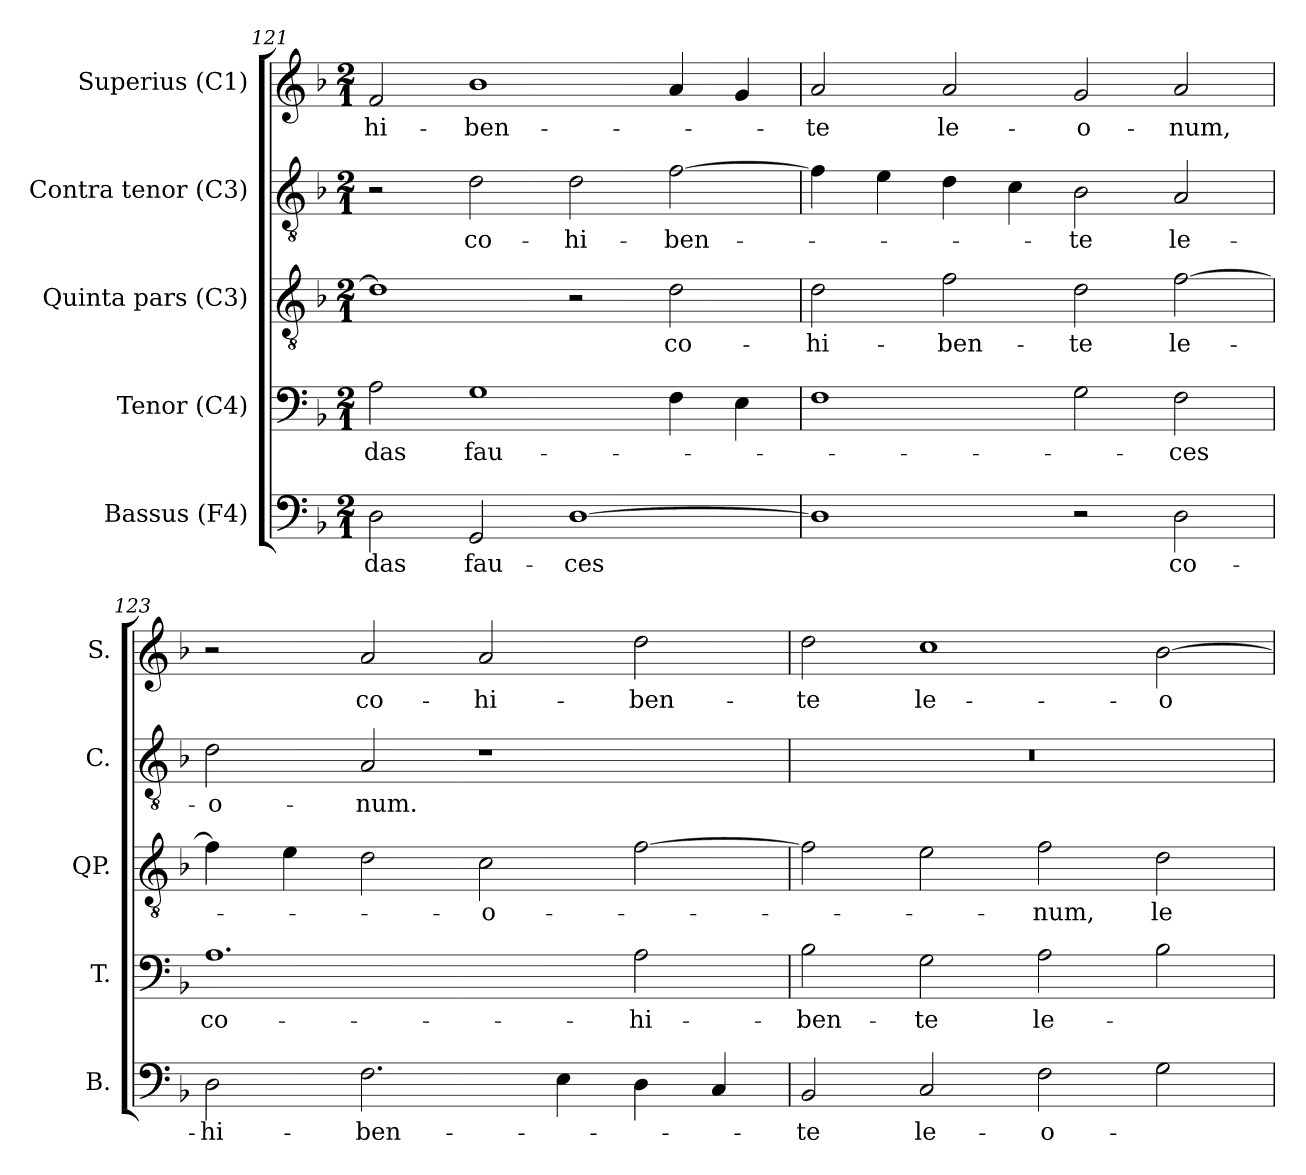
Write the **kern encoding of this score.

**kern	**text	**kern	**text	**kern	**text	**kern	**text	**kern	**text
*part5	*part5	*part4	*part4	*part3	*part3	*part2	*part2	*part1	*part1
*staff5	*staff5	*staff4	*staff4	*staff3	*staff3	*staff2	*staff2	*staff1	*staff1
*I"Bassus (F4)	*	*I"Tenor (C4)	*	*I"Quinta pars (C3)	*	*I"Contra tenor (C3)	*	*I"Superius (C1)	*
*I'B.	*	*I'T.	*	*I'QP.	*	*I'C.	*	*I'S.	*
*clefF4	*	*clefF4	*	*clefGv2	*	*clefGv2	*	*clefG2	*
*	*	*ITrd7c12	*	*ITrd7c12	*	*ITrd7c12	*	*	*
*k[b-]	*	*k[b-]	*	*k[b-]	*	*k[b-]	*	*k[b-]	*
*F:	*	*F:	*	*F:	*	*F:	*	*F:	*
*M2/1	*	*M2/1	*	*M2/1	*	*M2/1	*	*M2/1	*
=121	=121	=121	=121	=121	=121	=121	=121	=121	=121
!	!LO:LY:b:color=#000000	!	!	!	!	!	!	!	!
!	!	!	!LO:LY:b:color=#000000	!	!	!	!	!	!
!	!	!	!	!	!	!	!	!	!LO:LY:b:color=#000000
2Di\	-das	2AAi\	-das	1Di]	.	2r	.	2fi/	-hi-
!	!LO:LY:b:color=#000000	!	!	!	!	!	!	!	!
!	!	!	!LO:LY:b:color=#000000	!	!	!	!	!	!
!	!	!	!	!	!	!	!LO:LY:b:color=#000000	!	!
!	!	!	!	!	!	!	!	!	!LO:LY:b:color=#000000
2GGi/	fau-	1GGi	fau-	.	.	2Di\	co-	1b-i	-ben-
!	!LO:LY:b:color=#000000	!	!	!	!	!	!	!	!
!	!	!	!	!	!	!	!LO:LY:b:color=#000000	!	!
[1Di	-ces	.	.	2r	.	2Di\	-hi-	.	.
!	!	!	!	!	!LO:LY:b:color=#000000	!	!	!	!
!	!	!	!	!	!	!	!LO:LY:b:color=#000000	!	!
.	.	4FFi\	.	2Di\	co-	[2Fi\	-ben-	4ai/	.
.	.	4EEi\	.	.	.	.	.	4gi/	.
!!LO:PB:g=z
=122	=122	=122	=122	=122	=122	=122	=122	=122	=122
!	!	!	!	!	!LO:LY:b:color=#000000	!	!	!	!
!	!	!	!	!	!	!	!	!	!LO:LY:b:color=#000000
1Di]	.	1FFi	.	2Di\	-hi-	4Fi\]	.	2ai/	-te
.	.	.	.	.	.	4Ei\	.	.	.
!	!	!	!	!	!LO:LY:b:color=#000000	!	!	!	!
!	!	!	!	!	!	!	!	!	!LO:LY:b:color=#000000
.	.	.	.	2Fi\	-ben-	4Di\	.	2ai/	le-
.	.	.	.	.	.	4Ci\	.	.	.
!	!	!	!	!	!LO:LY:b:color=#000000	!	!	!	!
!	!	!	!	!	!	!	!LO:LY:b:color=#000000	!	!
!	!	!	!	!	!	!	!	!	!LO:LY:b:color=#000000
2r	.	2GGi\	.	2Di\	-te	2BB-i\	-te	2gi/	-o-
!	!LO:LY:b:color=#000000	!	!	!	!	!	!	!	!
!	!	!	!LO:LY:b:color=#000000	!	!	!	!	!	!
!	!	!	!	!	!LO:LY:b:color=#000000	!	!	!	!
!	!	!	!	!	!	!	!LO:LY:b:color=#000000	!	!
!	!	!	!	!	!	!	!	!	!LO:LY:b:color=#000000
2Di\	co-	2FFi\	-ces	[2Fi\	le-	2AAi/	le-	2ai/	-num,
=123	=123	=123	=123	=123	=123	=123	=123	=123	=123
!	!LO:LY:b:color=#000000	!	!	!	!	!	!	!	!
!	!	!	!LO:LY:b:color=#000000	!	!	!	!	!	!
!	!	!	!	!	!	!	!LO:LY:b:color=#000000	!	!
2Di\	-hi-	1.AAi	co-	4Fi\]	.	2Di\	-o-	2r	.
.	.	.	.	4Ei\	.	.	.	.	.
!	!LO:LY:b:color=#000000	!	!	!	!	!	!	!	!
!	!	!	!	!	!	!	!LO:LY:b:color=#000000	!	!
!	!	!	!	!	!	!	!	!	!LO:LY:b:color=#000000
2.Fi\	-ben-	.	.	2Di\	.	2AAi/	-num.	2ai/	co-
!	!	!	!	!	!LO:LY:b:color=#000000	!	!	!	!
!	!	!	!	!	!	!	!	!	!LO:LY:b:color=#000000
.	.	.	.	2Ci\	-o-	1r	.	2ai/	-hi-
4Ei\	.	.	.	.	.	.	.	.	.
!	!	!	!LO:LY:b:color=#000000	!	!	!	!	!	!
!	!	!	!	!	!	!	!	!	!LO:LY:b:color=#000000
4Di\	.	2AAi\	-hi-	[2Fi\	.	.	.	2ddi\	-ben-
4Ci/	.	.	.	.	.	.	.	.	.
=124	=124	=124	=124	=124	=124	=124	=124	=124	=124
!	!LO:LY:b:color=#000000	!	!	!	!	!	!	!	!
!	!	!	!LO:LY:b:color=#000000	!	!	!LO:N:vis=1	!	!	!
!	!	!	!	!	!	!	!	!	!LO:LY:b:color=#000000
2BB-i/	-te	2BB-i\	-ben-	2Fi\]	.	0r	.	2ddi\	-te
!	!LO:LY:b:color=#000000	!	!	!	!	!	!	!	!
!	!	!	!LO:LY:b:color=#000000	!	!	!	!	!	!
!	!	!	!	!	!	!	!	!	!LO:LY:b:color=#000000
2Ci/	le-	2GGi\	-te	2Ei\	.	.	.	1cci	le-
!	!LO:LY:b:color=#000000	!	!	!	!	!	!	!	!
!	!	!	!LO:LY:b:color=#000000	!	!	!	!	!	!
!	!	!	!	!	!LO:LY:b:color=#000000	!	!	!	!
2Fi\	-o-	2AAi\	le-	2Fi\	-num,	.	.	.	.
!	!	!	!	!	!LO:LY:b:color=#000000	!	!	!	!
!	!	!	!	!	!	!	!	!	!LO:LY:b:color=#000000
2Gi\	.	2BB-i\	.	2Di\	le-	.	.	[2b-i\	-o-
=	=	=	=	=	=	=	=	=	=
*-	*-	*-	*-	*-	*-	*-	*-	*-	*-
